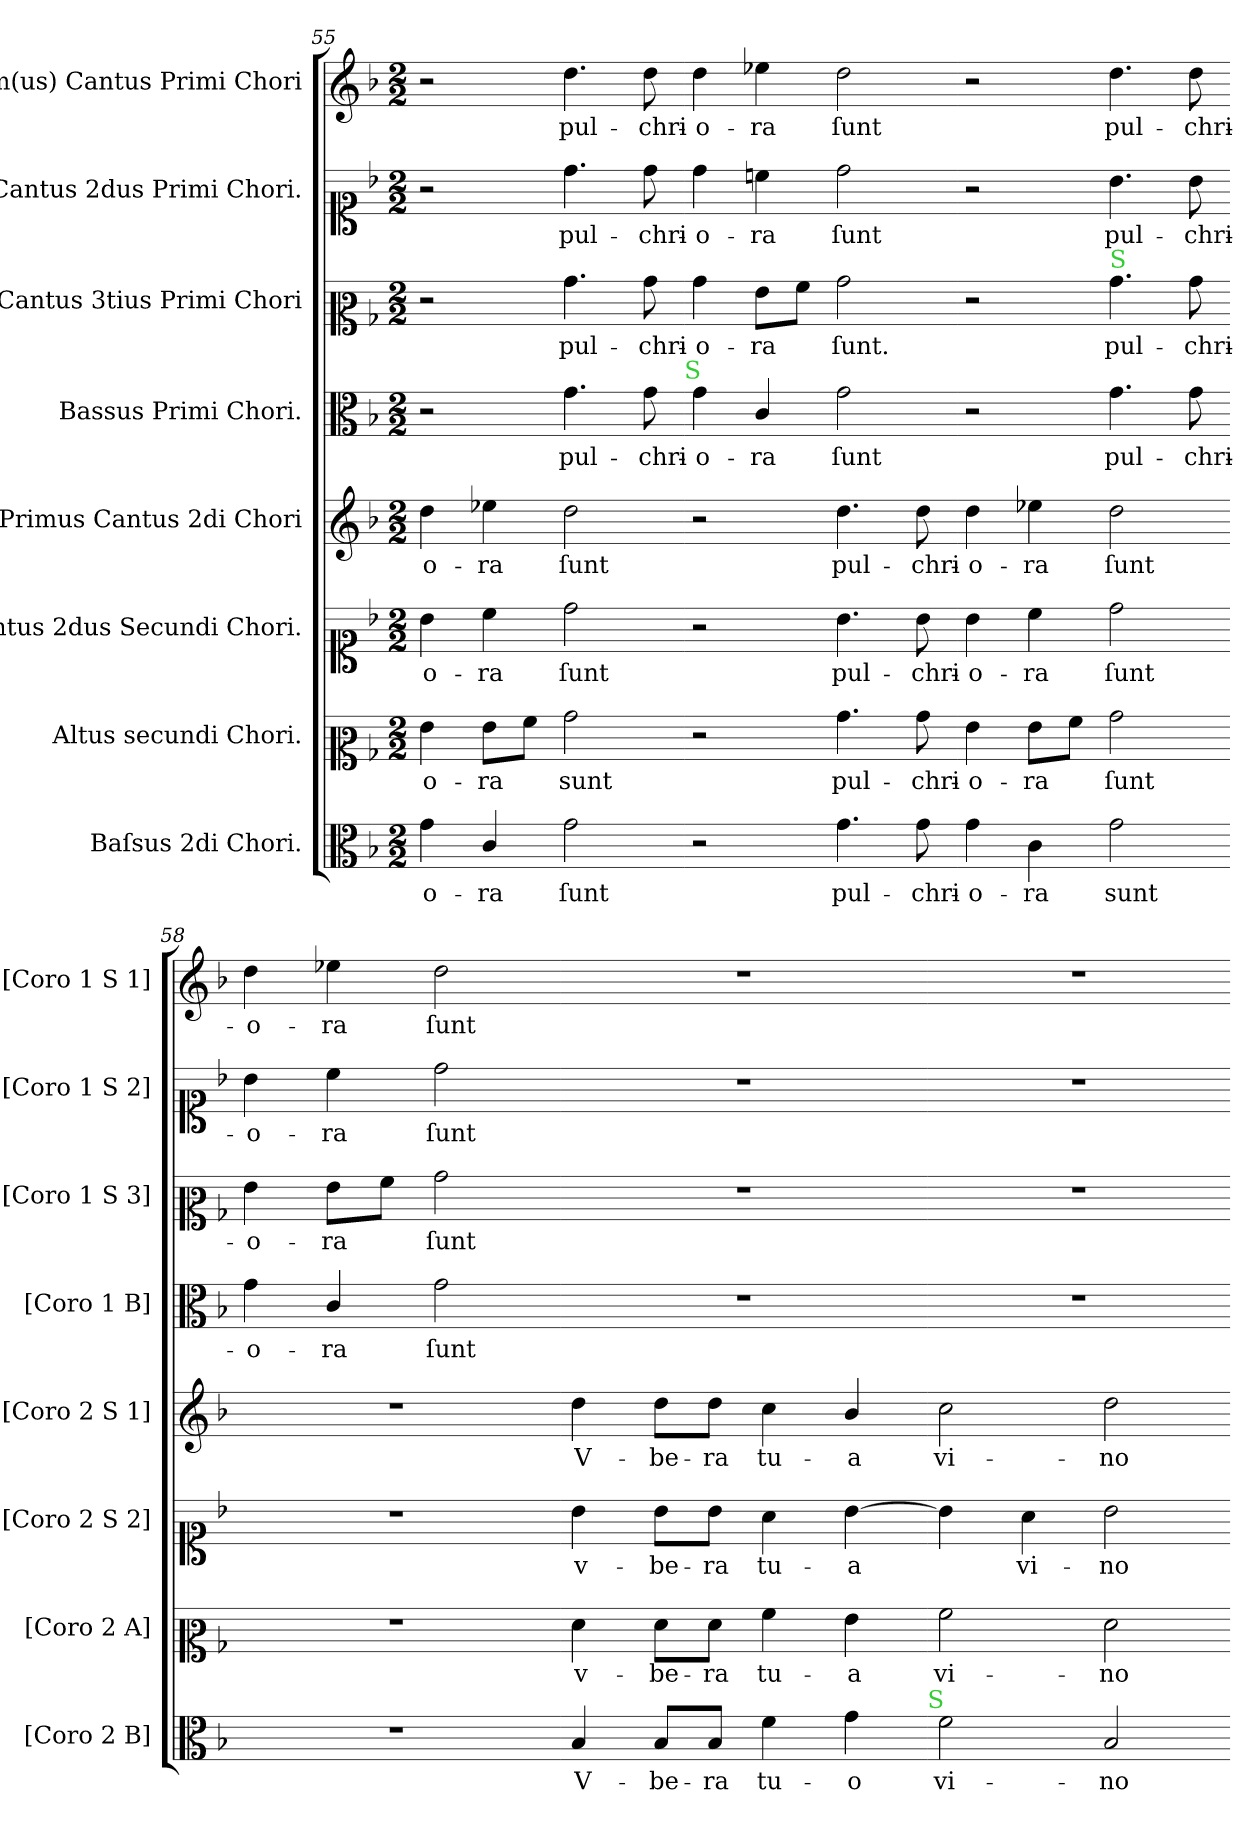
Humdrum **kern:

**kern	**text	**kern	**text	**kern	**text	**kern	**text	**kern	**text	**kern	**text	**kern	**text	**kern	**text
*part8	*part8	*part7	*part7	*part6	*part6	*part5	*part5	*part4	*part4	*part3	*part3	*part2	*part2	*part1	*part1
*staff8	*staff8	*staff7	*staff7	*staff6	*staff6	*staff5	*staff5	*staff4	*staff4	*staff3	*staff3	*staff2	*staff2	*staff1	*staff1
*I"Baſsus 2di Chori.	*	*I"Altus secundi Chori.	*	*I"Cantus 2dus Secundi Chori.	*	*I"Primus Cantus 2di Chori	*	*I"Bassus Primi Chori.	*	*I"Cantus 3tius Primi Chori	*	*I"Cantus 2dus Primi Chori.	*	*I"Im(us) Cantus Primi Chori	*
*I'[Coro 2 B]	*	*I'[Coro 2 A]	*	*I'[Coro 2 S 2]	*	*I'[Coro 2 S 1]	*	*I'[Coro 1 B]	*	*I'[Coro 1 S 3]	*	*I'[Coro 1 S 2]	*	*I'[Coro 1 S 1]	*
*clefC3	*	*clefC2	*	*clefC1	*	*clefG2	*	*clefC3	*	*clefC2	*	*clefC1	*	*clefG2	*
*k[b-]	*	*k[b-]	*	*k[b-]	*	*k[b-]	*	*k[b-]	*	*k[b-]	*	*k[b-]	*	*k[b-]	*
*M2/2	*	*M2/2	*	*M2/2	*	*M2/2	*	*M2/2	*	*M2/2	*	*M2/2	*	*M2/2	*
=55	=55	=55	=55	=55	=55	=55	=55	=55	=55	=55	=55	=55	=55	=55	=55
4g\	-o-	4g\	-o-	4b-\	-o-	4dd\	-o-	2r	.	2r	.	2r	.	2r	.
4c/	-ra	8g\L	-ra	4cc\	-ra	4ee-X\	-ra	.	.	.	.	.	.	.	.
.	.	8a\J	.	.	.	.	.	.	.	.	.	.	.	.	.
2g\	ſunt	2b-\	sunt	2dd\	ſunt	2dd\	ſunt	4.g\	pul-	4.b-\	pul-	4.dd\	pul-	4.dd\	pul-
.	.	.	.	.	.	.	.	8g\	-chri-	8b-\	-chri-	8dd\	-chri-	8dd\	-chri-
!	!	!	!	!	!	!	!	!LO:TX:a:color=limegreen:t=S	!	!	!	!	!	!	!
=56-	=56-	=56-	=56-	=56-	=56-	=56-	=56-	=56-	=56-	=56-	=56-	=56-	=56-	=56-	=56-
2r	.	2r	.	2r	.	2r	.	4g\	-o-	4b-\	-o-	4dd\	-o-	4dd\	-o-
.	.	.	.	.	.	.	.	4c/	-ra	8g\L	-ra	4ccn\	-ra	4ee-X\	-ra
.	.	.	.	.	.	.	.	.	.	8a\J	.	.	.	.	.
4.g\	pul-	4.b-\	pul-	4.b-\	pul-	4.dd\	pul-	2g\	ſunt	2b-\	ſunt.	2dd\	ſunt	2dd\	ſunt
8g\	-chri-	8b-\	-chri-	8b-\	-chri-	8dd\	-chri-	.	.	.	.	.	.	.	.
=57-	=57-	=57-	=57-	=57-	=57-	=57-	=57-	=57-	=57-	=57-	=57-	=57-	=57-	=57-	=57-
4g\	-o-	4g\	-o-	4b-\	-o-	4dd\	-o-	2r	.	2r	.	2r	.	2r	.
4c\	-ra	8g\L	-ra	4cc\	-ra	4ee-X\	-ra	.	.	.	.	.	.	.	.
.	.	8a\J	.	.	.	.	.	.	.	.	.	.	.	.	.
!	!	!	!	!	!	!	!	!	!	!LO:TX:a:color=limegreen:t=S	!	!	!	!	!
2g\	sunt	2b-\	ſunt	2dd\	ſunt	2dd\	ſunt	4.g\	pul-	4.b-\	pul-	4.b-\	pul-	4.dd\	pul-
.	.	.	.	.	.	.	.	8g\	-chri-	8b-\	-chri-	8b-\	-chri-	8dd\	-chri-
=58-	=58-	=58-	=58-	=58-	=58-	=58-	=58-	=58-	=58-	=58-	=58-	=58-	=58-	=58-	=58-
1r	.	1r	.	1r	.	1r	.	4g\	-o-	4g\	-o-	4b-\	-o-	4dd\	-o-
.	.	.	.	.	.	.	.	4c/	-ra	8g\L	-ra	4cc\	-ra	4ee-X\	-ra
.	.	.	.	.	.	.	.	.	.	8a\J	.	.	.	.	.
.	.	.	.	.	.	.	.	2g\	ſunt	2b-\	ſunt	2dd\	ſunt	2dd\	ſunt
=59-	=59-	=59-	=59-	=59-	=59-	=59-	=59-	=59-	=59-	=59-	=59-	=59-	=59-	=59-	=59-
4B-/	V-	4f\	v-	4b-\	v-	4dd\	V-	1r	.	1r	.	1r	.	1r	.
8B-/L	-be-	8f\L	-be-	8b-\L	-be-	8dd\L	-be-	.	.	.	.	.	.	.	.
8B-/J	-ra	8f\J	-ra	8b-\J	-ra	8dd\J	-ra	.	.	.	.	.	.	.	.
4f\	tu-	4a\	tu-	4a\	tu-	4cc\	tu-	.	.	.	.	.	.	.	.
4g\	-o	4g\	-a	[4b-\	-a	4b-/	-a	.	.	.	.	.	.	.	.
!LO:TX:a:color=limegreen:t=S	!	!	!	!	!	!	!	!	!	!	!	!	!	!	!
=60-	=60-	=60-	=60-	=60-	=60-	=60-	=60-	=60-	=60-	=60-	=60-	=60-	=60-	=60-	=60-
2f\	vi-	2a\	vi-	4b-\]	.	2cc\	vi-	1r	.	1r	.	1r	.	1r	.
.	.	.	.	4a\	vi-	.	.	.	.	.	.	.	.	.	.
2B-/	-no	2f\	-no	2b-\	-no	2dd\	-no	.	.	.	.	.	.	.	.
=-	=-	=-	=-	=-	=-	=-	=-	=-	=-	=-	=-	=-	=-	=-	=-
*-	*-	*-	*-	*-	*-	*-	*-	*-	*-	*-	*-	*-	*-	*-	*-
